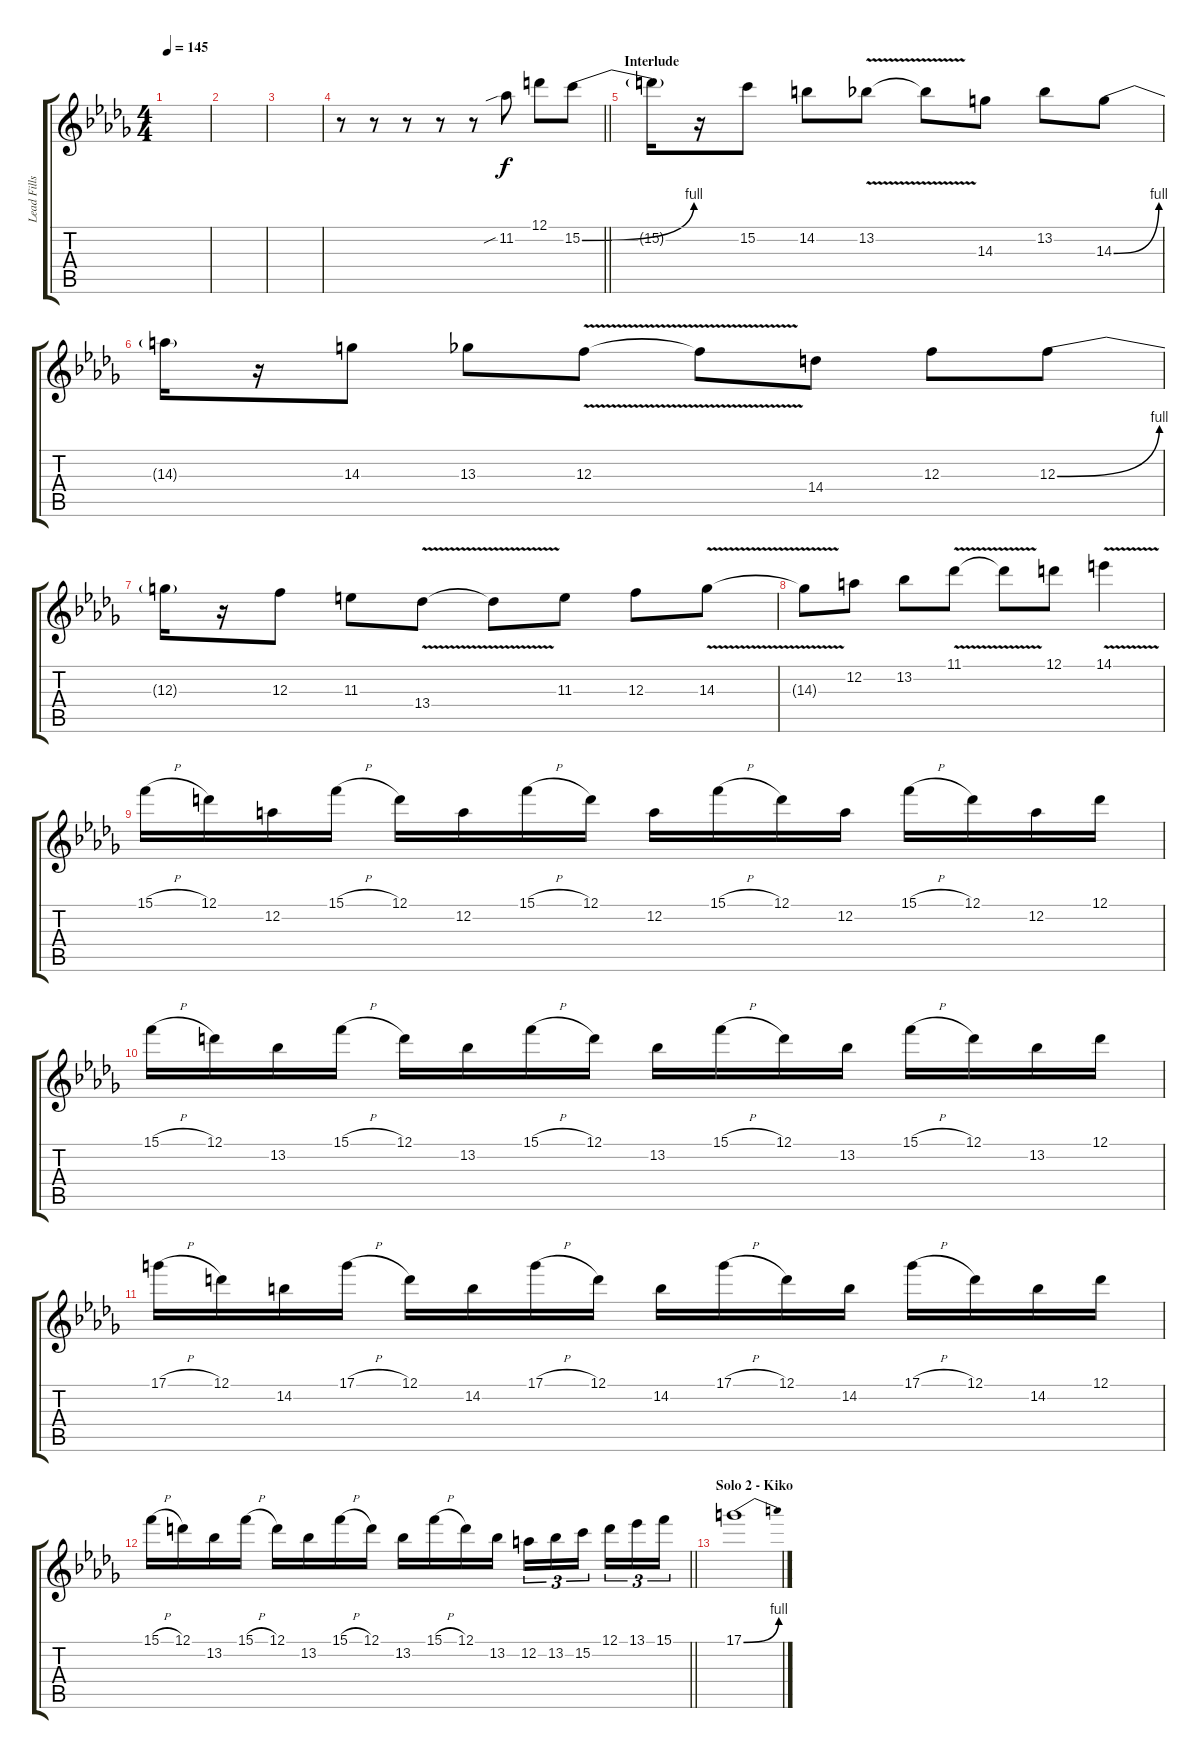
\track ("Lead Fills" "Lead Fills") {instrument distortionguitar}
\staff {score tabs}
\tuning (D4 A3 F3 C3 G2 D2) {hide}
\ts (4 4)
\section ("" "")
\tempo 145
\clef g2
\ks db
|
|
|
\barLineRight lightlight
r.8 r.8 r.8 r.8 r.8 11.2{sib}.8 12.1.8 15.2{be (bend 0 0 60 4)}.8 |
\section ("" "Interlude")
15.2{t}.16 r.16 15.2.8 14.2.8 13.2{v}.8 13.2{t}.8 14.3.8 13.2.8 14.3{be (bend 0 0 60 4)}.8 |
14.3{t}.16 r.16 14.3.8 13.3.8 12.3{v}.8 12.3{t}.8 14.4.8 12.3.8 12.3{be (bend 0 0 60 4)}.8 |
12.3{t}.16 r.16 12.3.8 11.3.8 13.4{v}.8 13.4{t}.8 11.3.8 12.3.8 14.3{v}.8 |
14.3{t}.8 12.2.8 13.2.8 11.1{v}.8 11.1{t}.8 12.1.8 14.1{v}.4 |
15.1{h}.16 12.1.16 12.2.16 15.1{h}.16 12.1.16 12.2.16 15.1{h}.16 12.1.16 12.2.16 15.1{h}.16 12.1.16 12.2.16 15.1{h}.16 12.1.16 12.2.16 12.1.16 |
15.1{h}.16 12.1.16 13.2.16 15.1{h}.16 12.1.16 13.2.16 15.1{h}.16 12.1.16 13.2.16 15.1{h}.16 12.1.16 13.2.16 15.1{h}.16 12.1.16 13.2.16 12.1.16 |
17.1{h}.16 12.1.16 14.2.16 17.1{h}.16 12.1.16 14.2.16 17.1{h}.16 12.1.16 14.2.16 17.1{h}.16 12.1.16 14.2.16 17.1{h}.16 12.1.16 14.2.16 12.1.16 |
\barLineRight lightlight
15.1{h}.16 12.1.16 13.2.16 15.1{h}.16 12.1.16 13.2.16 15.1{h}.16 12.1.16 13.2.16 15.1{h}.16 12.1.16 13.2.16 12.2.16{tu (3 2)} 13.2.16{tu (3 2)} 15.2.16{tu (3 2) beam splitsecondary} 12.1.16{tu (3 2)} 13.1.16{tu (3 2)} 15.1.16{tu (3 2)} |
\section ("" "Solo 2 - Kiko")
17.1{be (bend 0 0 60 4)}.1
